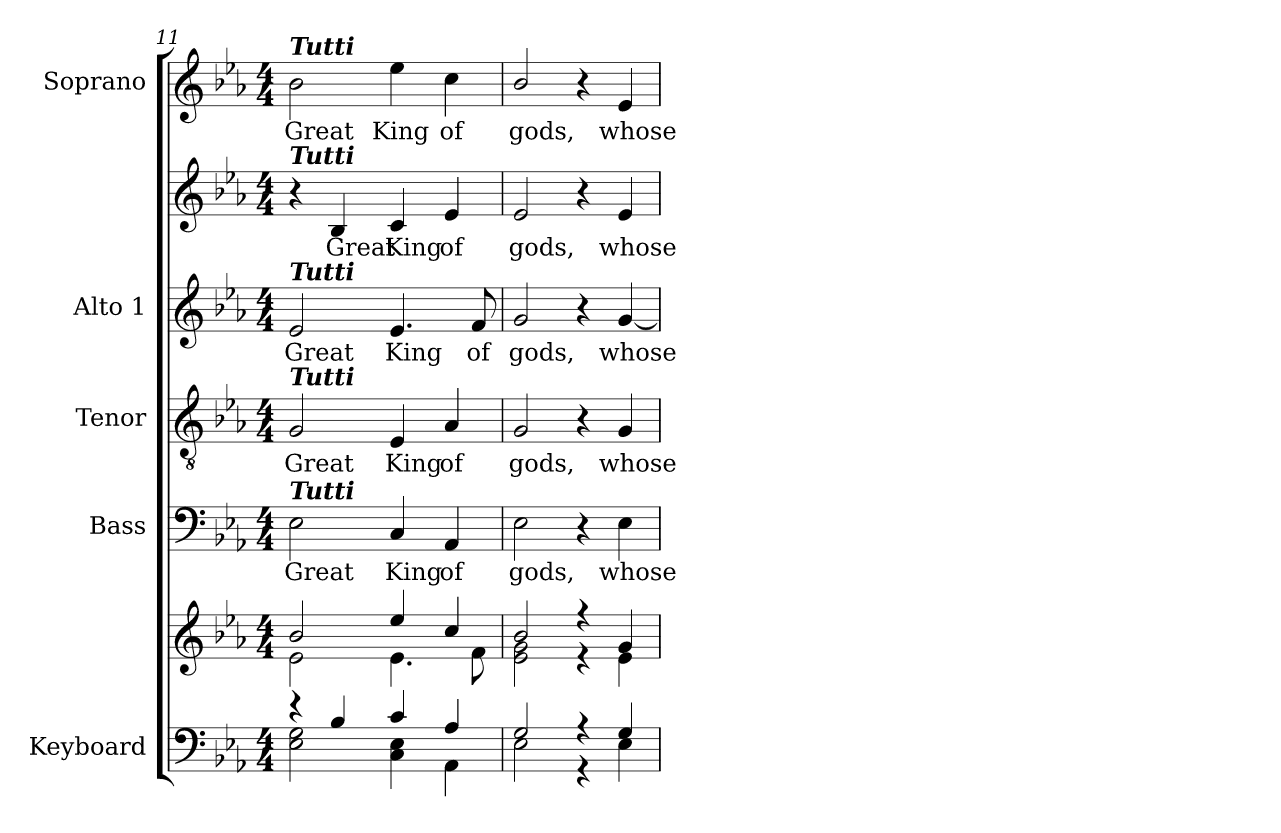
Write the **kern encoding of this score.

**kern	**kern	**kern	**text	**kern	**text	**kern	**text	**kern	**text	**kern	**text
*part5	*part5	*part4	*part4	*part3	*part3	*part2	*part2	*part2	*part2	*part1	*part1
*staff7	*staff6	*staff5	*staff5	*staff4	*staff4	*staff3	*staff3	*staff2	*staff2	*staff1	*staff1
*I"Keyboard	*	*I"Bass	*	*I"Tenor	*	*I"Alto 1	*	*	*	*I"Soprano	*
*	*	*I'B	*	*I'T	*	*I'A1	*	*	*	*I'S	*
!!LO:LB:g=z
*clefF4	*clefG2	*clefF4	*	*clefGv2	*	*clefG2	*	*clefG2	*	*clefG2	*
*k[b-e-a-]	*k[b-e-a-]	*k[b-e-a-]	*	*k[b-e-a-]	*	*k[b-e-a-]	*	*k[b-e-a-]	*	*k[b-e-a-]	*
*E-:	*E-:	*E-:	*	*E-:	*	*E-:	*	*E-:	*	*E-:	*
*M4/4	*M4/4	*M4/4	*	*M4/4	*	*M4/4	*	*M4/4	*	*M4/4	*
=11	=11	=11	=11	=11	=11	=11	=11	=11	=11	=11	=11
*^	*^	*	*	*	*	*	*	*	*	*	*
!	!	!	!	!	!	!	!	!	!	!	!	!LO:TX:a:Bi:t=Tutti	!
!	!	!	!	!	!	!	!	!	!	!LO:TX:a:Bi:t=Tutti	!	!	!
!	!	!	!	!	!	!	!	!LO:TX:a:Bi:t=Tutti	!	!	!	!	!
!	!	!	!	!	!	!LO:TX:a:Bi:t=Tutti	!	!	!	!	!	!	!
!	!	!	!	!LO:TX:a:Bi:t=Tutti	!	!	!	!	!	!	!	!	!
!	!	!	!	!	!LO:LY:b	!	!LO:LY:b	!	!LO:LY:b	!	!	!	!LO:LY:b
4r	2E-\ 2G\	2b-/	2e-\	2E-	Great	2G	Great	2e-	Great	4r	.	2b-	Great
!	!	!	!	!	!	!	!	!	!	!	!LO:LY:b	!	!
4B-/	.	.	.	.	.	.	.	.	.	4B-	Great	.	.
!	!	!	!	!	!LO:LY:b	!	!LO:LY:b	!	!LO:LY:b	!	!LO:LY:b	!	!LO:LY:b
4c/	4C\ 4E-\	4ee-/	4.e-\	4C	King	4E-	King	4.e-	King	4c	King	4ee-	King
!	!	!	!	!	!LO:LY:b	!	!LO:LY:b	!	!	!	!LO:LY:b	!	!LO:LY:b
4A-/	4AA-\	4cc/	.	4AA-	of	4A-	of	.	.	4e-	of	4cc	of
!	!	!	!	!	!	!	!	!	!LO:LY:b	!	!	!	!
.	.	.	8f\	.	.	.	.	8f	of	.	.	.	.
=12	=12	=12	=12	=12	=12	=12	=12	=12	=12	=12	=12	=12	=12
!	!	!	!	!	!LO:LY:b	!	!LO:LY:b	!	!LO:LY:b	!	!LO:LY:b	!	!LO:LY:b
2G/	2E-\	2b-/	2e-\ 2g\	2E-	gods,	2G	gods,	2g	gods,	2e-	gods,	2b-/	gods,
4r	4r	4r	4r	4r	.	4r	.	4r	.	4r	.	4r	.
!	!	!	!	!	!LO:LY:b	!	!LO:LY:b	!	!LO:LY:b	!	!LO:LY:b	!	!LO:LY:b
4G/	4E-\	4g/	4e-\	4E-	whose	4G	whose	[4g	whose	4e-	whose	4e-	whose
*v	*v	*	*	*	*	*	*	*	*	*	*	*	*
*	*v	*v	*	*	*	*	*	*	*	*	*	*
=	=	=	=	=	=	=	=	=	=	=	=
*-	*-	*-	*-	*-	*-	*-	*-	*-	*-	*-	*-
